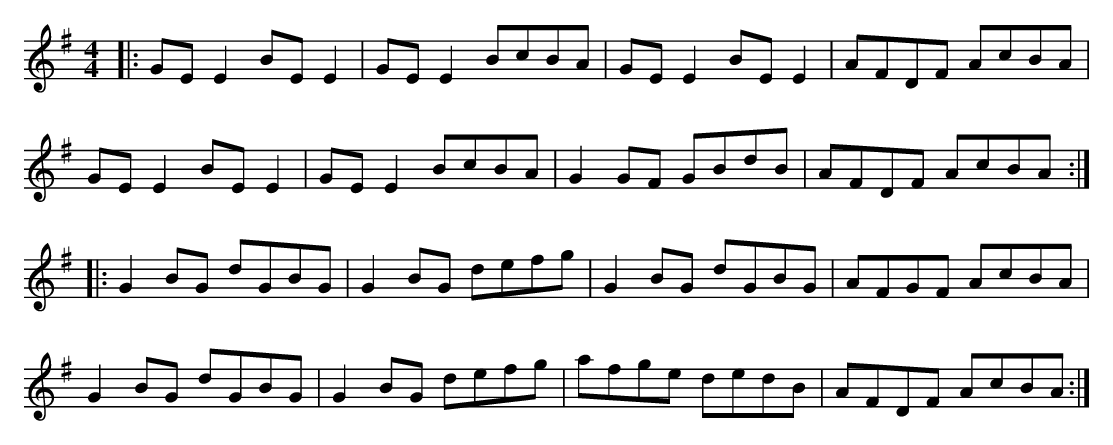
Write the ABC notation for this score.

X:1
M:4/4
K:G
|:GEE2BEE2|GEE2 BcBA|GEE2 BEE2|AFDF AcBA|
GEE2BEE2|GEE2 BcBA|G2GF GBdB|AFDF AcBA:|
|:G2BG dGBG|G2BG defg|G2BG dGBG|AFGF AcBA|
G2BG dGBG|G2BG defg|afge dedB|AFDF AcBA:|
